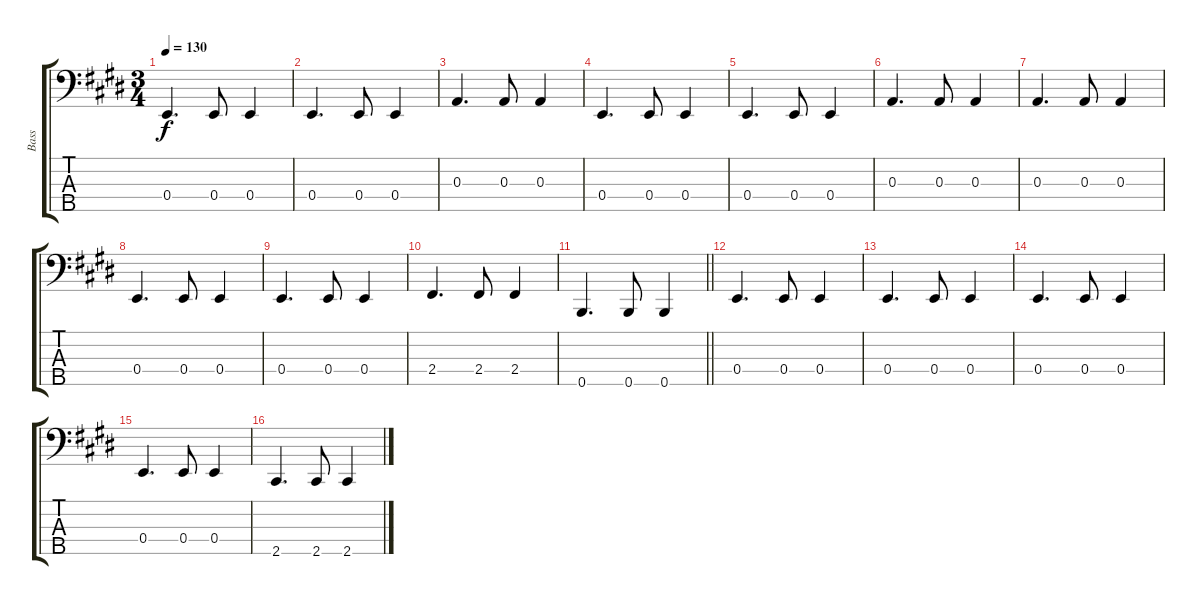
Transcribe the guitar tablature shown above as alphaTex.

\track ("Bass" "Bass") {instrument electricbassfinger}
\staff {score tabs}
\tuning (G2 D2 A1 E1 B0) {hide}
\ts (3 4)
\tempo 130
\clef f4
\ks e
0.4.4{d dy f} 0.4.8 0.4.4 |
0.4.4{d} 0.4.8 0.4.4 |
0.3.4{d} 0.3.8 0.3.4 |
0.4.4{d} 0.4.8 0.4.4 |
0.4.4{d} 0.4.8 0.4.4 |
0.3.4{d} 0.3.8 0.3.4 |
0.3.4{d} 0.3.8 0.3.4 |
0.4.4{d} 0.4.8 0.4.4 |
0.4.4{d} 0.4.8 0.4.4 |
2.4.4{d} 2.4.8 2.4.4 |
\barLineRight lightlight
0.5.4{d} 0.5.8 0.5.4 |
0.4.4{d} 0.4.8 0.4.4 |
0.4.4{d} 0.4.8 0.4.4 |
0.4.4{d} 0.4.8 0.4.4 |
0.4.4{d} 0.4.8 0.4.4 |
2.5.4{d} 2.5.8 2.5.4
